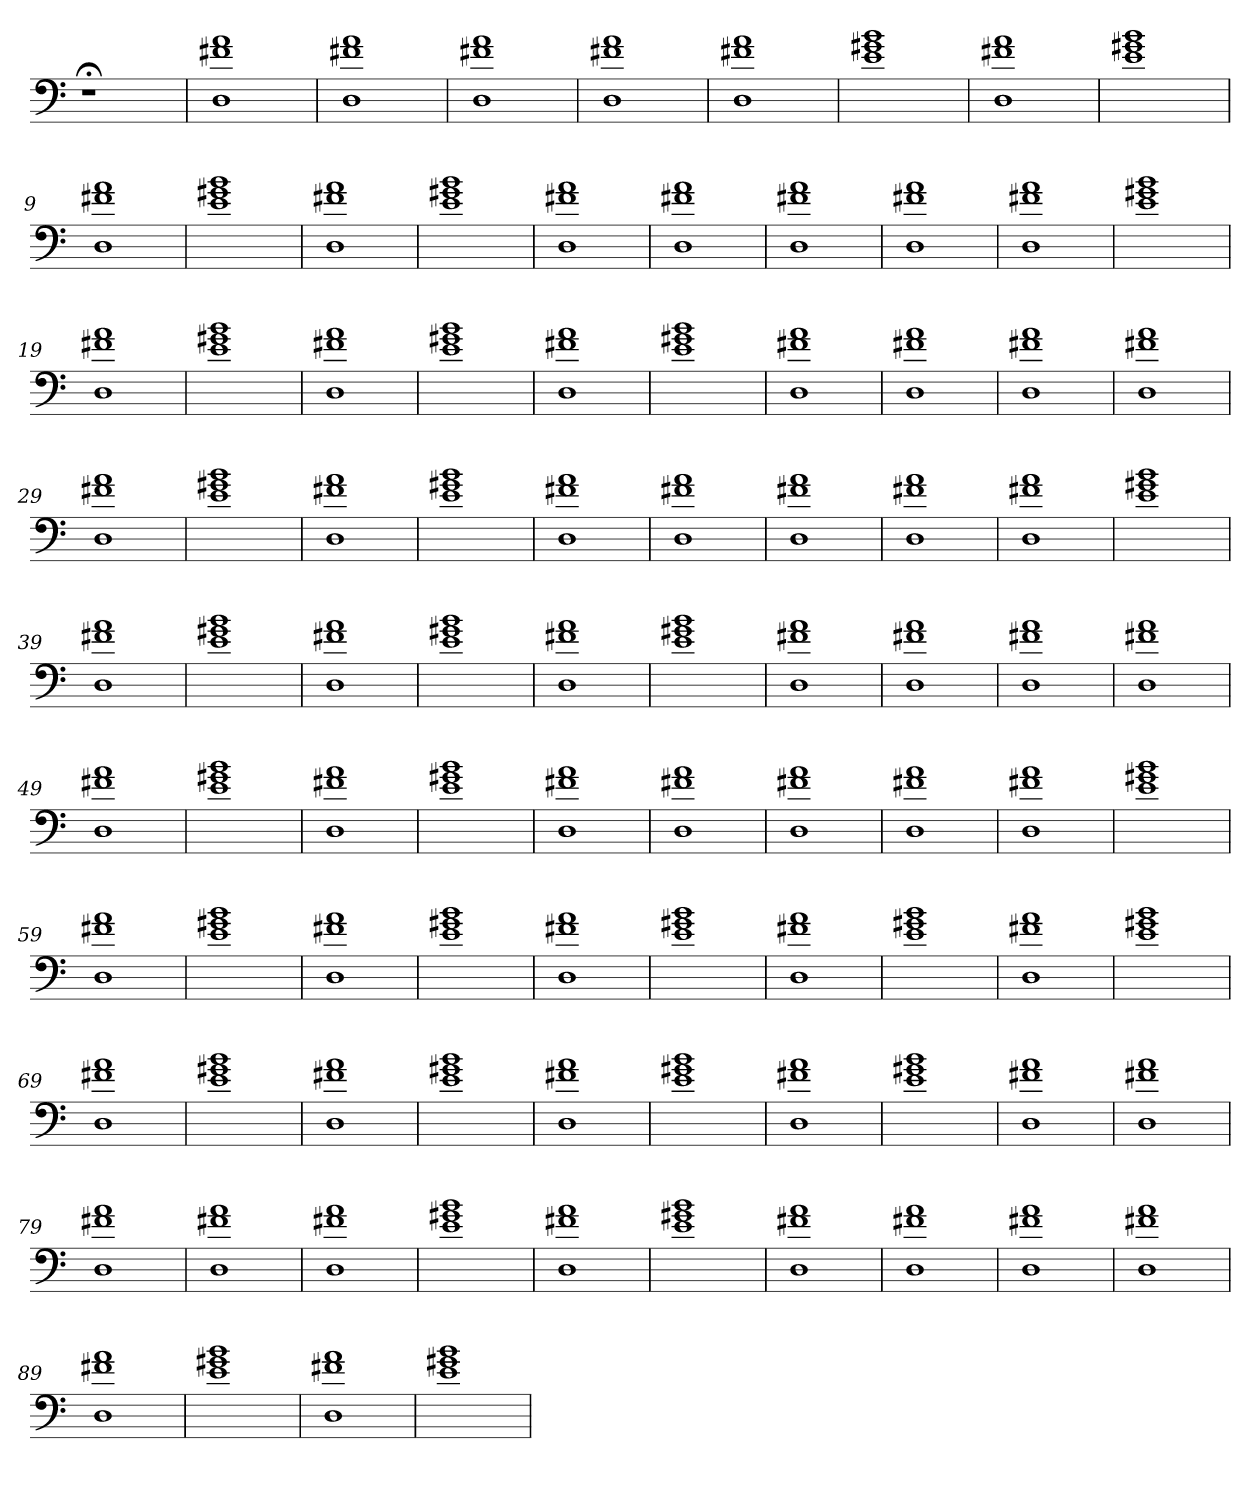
**kern
*part1
*staff1
=
1r;<
=1
1D 1f#X 1a
=2
1D 1f#X 1a
=3
1D 1f#X 1a
=4
1D 1f#X 1a
=5
1D 1f#X 1a
=6
1e 1g#X 1b
=7
1D 1f#X 1a
=8
1e 1g#X 1b
=9
1D 1f#X 1a
=10
1e 1g#X 1b
=11
1D 1f#X 1a
=12
1e 1g#X 1b
=13
1D 1f#X 1a
=14
1D 1f#X 1a
=15
1D 1f#X 1a
=16
1D 1f#X 1a
=17
1D 1f#X 1a
=18
1e 1g#X 1b
=19
1D 1f#X 1a
=20
1e 1g#X 1b
=21
1D 1f#X 1a
=22
1e 1g#X 1b
=23
1D 1f#X 1a
=24
1e 1g#X 1b
=25
1D 1f#X 1a
=26
1D 1f#X 1a
=27
1D 1f#X 1a
=28
1D 1f#X 1a
=29
1D 1f#X 1a
=30
1e 1g#X 1b
=31
1D 1f#X 1a
=32
1e 1g#X 1b
=33
1D 1f#X 1a
=34
1D 1f#X 1a
=35
1D 1f#X 1a
=36
1D 1f#X 1a
=37
1D 1f#X 1a
=38
1e 1g#X 1b
=39
1D 1f#X 1a
=40
1e 1g#X 1b
=41
1D 1f#X 1a
=42
1e 1g#X 1b
=43
1D 1f#X 1a
=44
1e 1g#X 1b
=45
1D 1f#X 1a
=46
1D 1f#X 1a
=47
1D 1f#X 1a
=48
1D 1f#X 1a
=49
1D 1f#X 1a
=50
1e 1g#X 1b
=51
1D 1f#X 1a
=52
1e 1g#X 1b
=53
1D 1f#X 1a
=54
1D 1f#X 1a
=55
1D 1f#X 1a
=56
1D 1f#X 1a
=57
1D 1f#X 1a
=58
1e 1g#X 1b
=59
1D 1f#X 1a
=60
1e 1g#X 1b
=61
1D 1f#X 1a
=62
1e 1g#X 1b
=63
1D 1f#X 1a
=64
1e 1g#X 1b
=65
1D 1f#X 1a
=66
1e 1g#X 1b
=67
1D 1f#X 1a
=68
1e 1g#X 1b
=69
1D 1f#X 1a
=70
1e 1g#X 1b
=71
1D 1f#X 1a
=72
1e 1g#X 1b
=73
1D 1f#X 1a
=74
1e 1g#X 1b
=75
1D 1f#X 1a
=76
1e 1g#X 1b
=77
1D 1f#X 1a
=78
1D 1f#X 1a
=79
1D 1f#X 1a
=80
1D 1f#X 1a
=81
1D 1f#X 1a
=82
1e 1g#X 1b
=83
1D 1f#X 1a
=84
1e 1g#X 1b
=85
1D 1f#X 1a
=86
1D 1f#X 1a
=87
1D 1f#X 1a
=88
1D 1f#X 1a
=89
1D 1f#X 1a
=90
1e 1g#X 1b
=91
1D 1f#X 1a
=92
1e 1g#X 1b
=
*-
